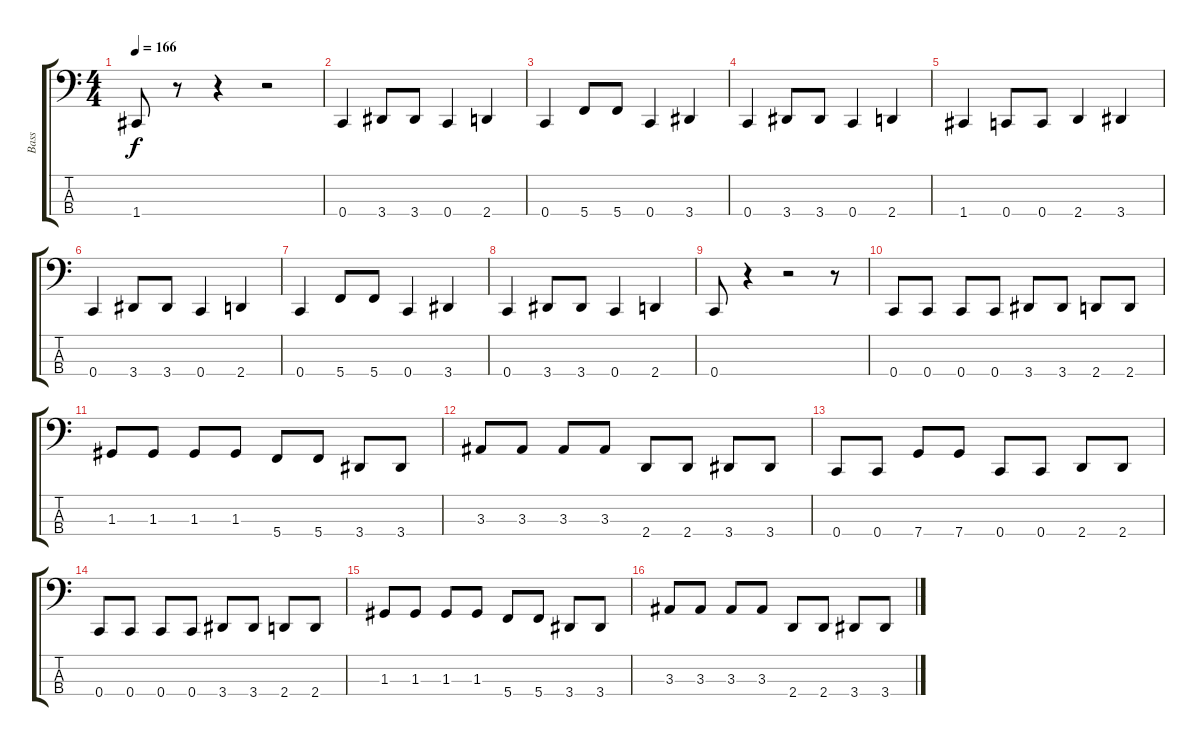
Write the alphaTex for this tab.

\track ("Bass" "Bass") {instrument electricbasspick}
\staff {score tabs}
\tuning (F2 C2 G1 C1) {hide}
\ts (4 4)
\tempo 166
\clef f4
\ks c
1.4.8{dy f} r.8 r.4 r.2 |
0.4.4 3.4.8 3.4.8 0.4.4 2.4.4 |
0.4.4 5.4.8 5.4.8 0.4.4 3.4.4 |
0.4.4 3.4.8 3.4.8 0.4.4 2.4.4 |
1.4.4 0.4.8 0.4.8 2.4.4 3.4.4 |
0.4.4 3.4.8 3.4.8 0.4.4 2.4.4 |
0.4.4 5.4.8 5.4.8 0.4.4 3.4.4 |
0.4.4 3.4.8 3.4.8 0.4.4 2.4.4 |
0.4.8 r.4 r.2 r.8 |
0.4.8 0.4.8 0.4.8 0.4.8 3.4.8 3.4.8 2.4.8 2.4.8 |
1.3.8 1.3.8 1.3.8 1.3.8 5.4.8 5.4.8 3.4.8 3.4.8 |
3.3.8 3.3.8 3.3.8 3.3.8 2.4.8 2.4.8 3.4.8 3.4.8 |
0.4.8 0.4.8 7.4.8 7.4.8 0.4.8 0.4.8 2.4.8 2.4.8 |
0.4.8 0.4.8 0.4.8 0.4.8 3.4.8 3.4.8 2.4.8 2.4.8 |
1.3.8 1.3.8 1.3.8 1.3.8 5.4.8 5.4.8 3.4.8 3.4.8 |
3.3.8 3.3.8 3.3.8 3.3.8 2.4.8 2.4.8 3.4.8 3.4.8
